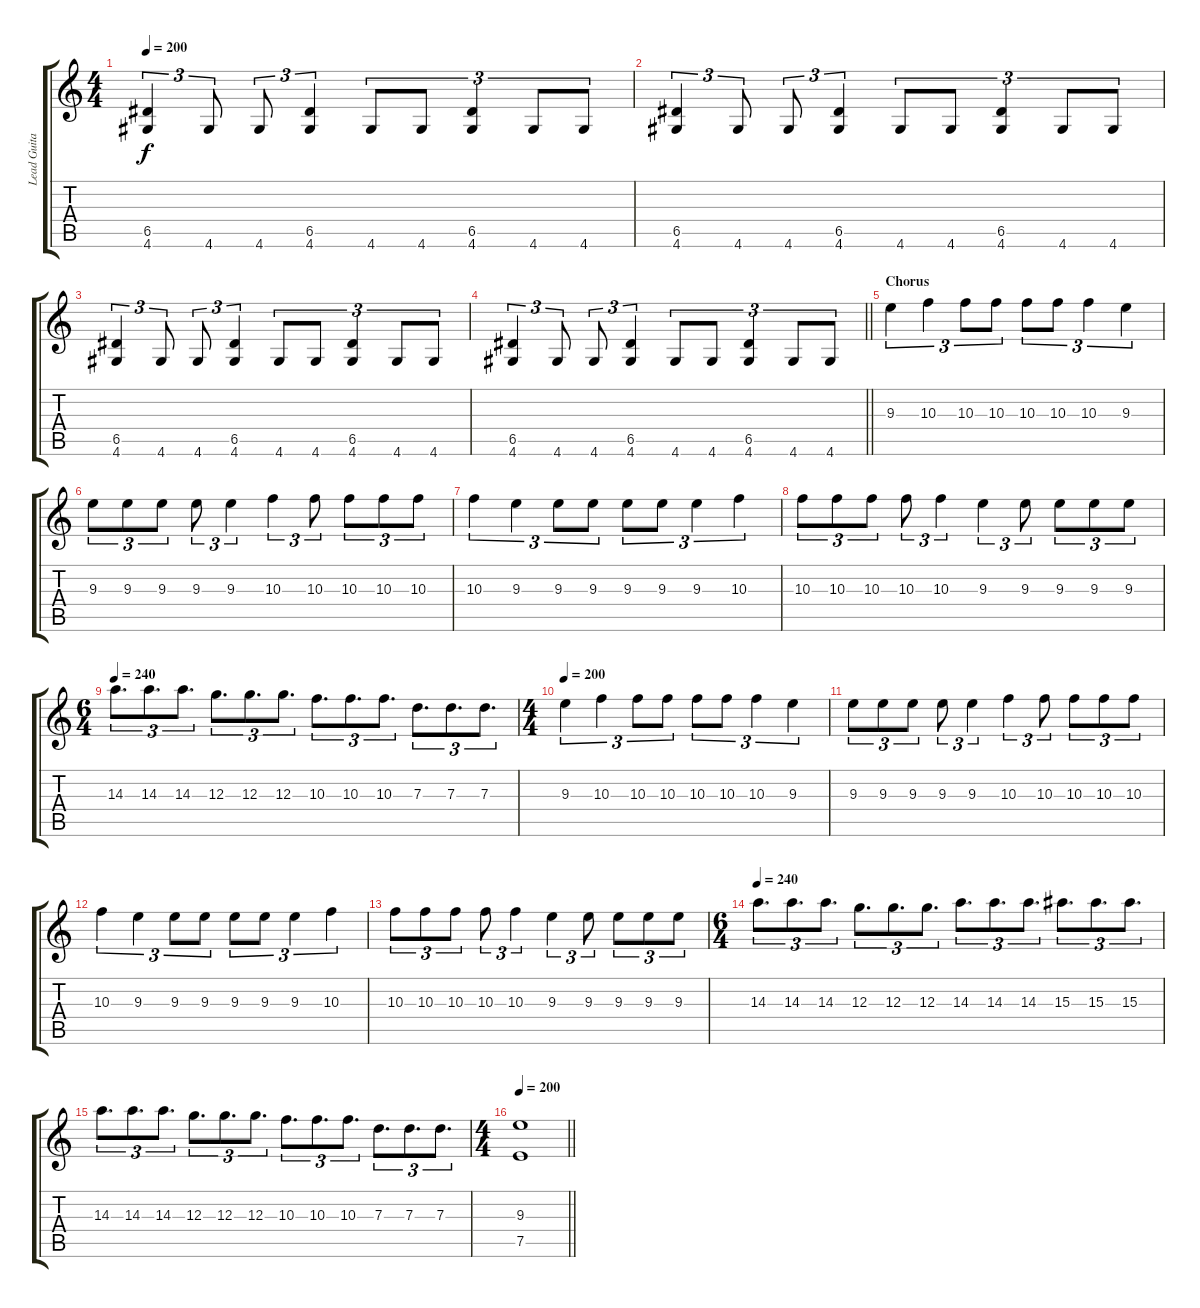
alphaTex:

\track ("Lead Guitar" "Lead Guita") {instrument distortionguitar}
\staff {score tabs}
\tuning (E4 B3 G3 D3 A2 E2) {hide}
\ts (4 4)
\tempo 200
\clef g2
\ks c
(6.5 4.6).4{tu (3 2) dy f} 4.6.8{tu (3 2)} 4.6.8{tu (3 2)} (6.5 4.6).4{tu (3 2)} 4.6.8{tu (3 2)} 4.6.8{tu (3 2)} (6.5 4.6).4{tu (3 2)} 4.6.8{tu (3 2)} 4.6.8{tu (3 2)} |
(6.5 4.6).4{tu (3 2)} 4.6.8{tu (3 2)} 4.6.8{tu (3 2)} (6.5 4.6).4{tu (3 2)} 4.6.8{tu (3 2)} 4.6.8{tu (3 2)} (6.5 4.6).4{tu (3 2)} 4.6.8{tu (3 2)} 4.6.8{tu (3 2)} |
(6.5 4.6).4{tu (3 2)} 4.6.8{tu (3 2)} 4.6.8{tu (3 2)} (6.5 4.6).4{tu (3 2)} 4.6.8{tu (3 2)} 4.6.8{tu (3 2)} (6.5 4.6).4{tu (3 2)} 4.6.8{tu (3 2)} 4.6.8{tu (3 2)} |
\barLineRight lightlight
(6.5 4.6).4{tu (3 2)} 4.6.8{tu (3 2)} 4.6.8{tu (3 2)} (6.5 4.6).4{tu (3 2)} 4.6.8{tu (3 2)} 4.6.8{tu (3 2)} (6.5 4.6).4{tu (3 2)} 4.6.8{tu (3 2)} 4.6.8{tu (3 2)} |
\section ("" "Chorus")
9.3.4{tu (3 2)} 10.3.4{tu (3 2)} 10.3.8{tu (3 2)} 10.3.8{tu (3 2)} 10.3.8{tu (3 2)} 10.3.8{tu (3 2)} 10.3.4{tu (3 2)} 9.3.4{tu (3 2)} |
9.3.8{tu (3 2)} 9.3.8{tu (3 2)} 9.3.8{tu (3 2)} 9.3.8{tu (3 2)} 9.3.4{tu (3 2)} 10.3.4{tu (3 2)} 10.3.8{tu (3 2)} 10.3.8{tu (3 2)} 10.3.8{tu (3 2)} 10.3.8{tu (3 2)} |
10.3.4{tu (3 2)} 9.3.4{tu (3 2)} 9.3.8{tu (3 2)} 9.3.8{tu (3 2)} 9.3.8{tu (3 2)} 9.3.8{tu (3 2)} 9.3.4{tu (3 2)} 10.3.4{tu (3 2)} |
10.3.8{tu (3 2)} 10.3.8{tu (3 2)} 10.3.8{tu (3 2)} 10.3.8{tu (3 2)} 10.3.4{tu (3 2)} 9.3.4{tu (3 2)} 9.3.8{tu (3 2)} 9.3.8{tu (3 2)} 9.3.8{tu (3 2)} 9.3.8{tu (3 2)} |
\ts (6 4)
\tempo 240
14.3.8{d tu (3 2)} 14.3.8{d tu (3 2)} 14.3.8{d tu (3 2)} 12.3.8{d tu (3 2)} 12.3.8{d tu (3 2)} 12.3.8{d tu (3 2)} 10.3.8{d tu (3 2)} 10.3.8{d tu (3 2)} 10.3.8{d tu (3 2)} 7.3.8{d tu (3 2)} 7.3.8{d tu (3 2)} 7.3.8{d tu (3 2)} |
\ts (4 4)
\tempo 200
9.3.4{tu (3 2)} 10.3.4{tu (3 2)} 10.3.8{tu (3 2)} 10.3.8{tu (3 2)} 10.3.8{tu (3 2)} 10.3.8{tu (3 2)} 10.3.4{tu (3 2)} 9.3.4{tu (3 2)} |
9.3.8{tu (3 2)} 9.3.8{tu (3 2)} 9.3.8{tu (3 2)} 9.3.8{tu (3 2)} 9.3.4{tu (3 2)} 10.3.4{tu (3 2)} 10.3.8{tu (3 2)} 10.3.8{tu (3 2)} 10.3.8{tu (3 2)} 10.3.8{tu (3 2)} |
10.3.4{tu (3 2)} 9.3.4{tu (3 2)} 9.3.8{tu (3 2)} 9.3.8{tu (3 2)} 9.3.8{tu (3 2)} 9.3.8{tu (3 2)} 9.3.4{tu (3 2)} 10.3.4{tu (3 2)} |
10.3.8{tu (3 2)} 10.3.8{tu (3 2)} 10.3.8{tu (3 2)} 10.3.8{tu (3 2)} 10.3.4{tu (3 2)} 9.3.4{tu (3 2)} 9.3.8{tu (3 2)} 9.3.8{tu (3 2)} 9.3.8{tu (3 2)} 9.3.8{tu (3 2)} |
\ts (6 4)
\tempo 240
14.3.8{d tu (3 2)} 14.3.8{d tu (3 2)} 14.3.8{d tu (3 2)} 12.3.8{d tu (3 2)} 12.3.8{d tu (3 2)} 12.3.8{d tu (3 2)} 14.3.8{d tu (3 2)} 14.3.8{d tu (3 2)} 14.3.8{d tu (3 2)} 15.3.8{d tu (3 2)} 15.3.8{d tu (3 2)} 15.3.8{d tu (3 2)} |
14.3.8{d tu (3 2)} 14.3.8{d tu (3 2)} 14.3.8{d tu (3 2)} 12.3.8{d tu (3 2)} 12.3.8{d tu (3 2)} 12.3.8{d tu (3 2)} 10.3.8{d tu (3 2)} 10.3.8{d tu (3 2)} 10.3.8{d tu (3 2)} 7.3.8{d tu (3 2)} 7.3.8{d tu (3 2)} 7.3.8{d tu (3 2)} |
\ts (4 4)
\tempo 200
\barLineRight lightlight
(9.3 7.5).1
